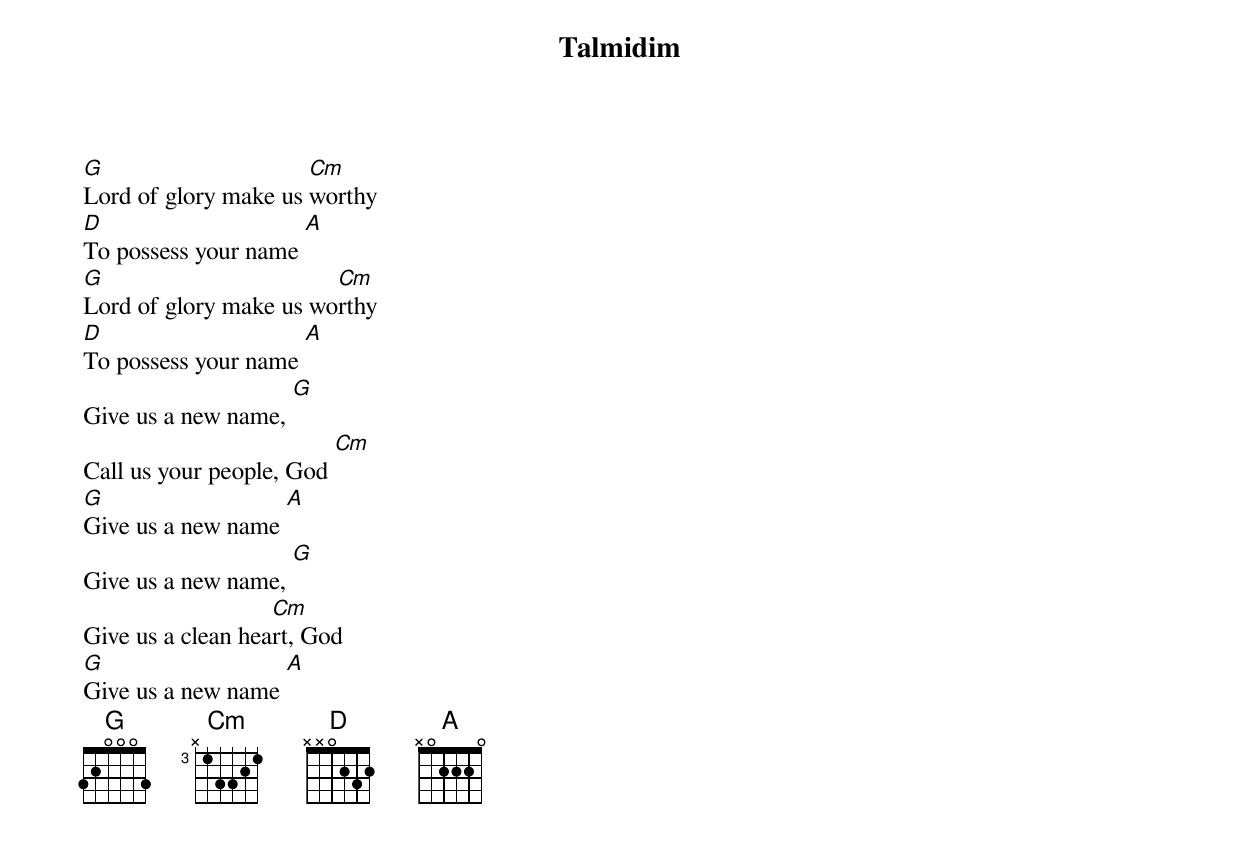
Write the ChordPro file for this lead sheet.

{title: Talmidim}
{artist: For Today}
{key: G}

{start_of_verse}
[G]Lord of glory make us [Cm]worthy
[D]To possess your name [A]
[G]Lord of glory make us wo[Cm]rthy
[D]To possess your name [A]
Give us a new name, [G]
Call us your people, God [Cm]
[G]Give us a new name [A]
Give us a new name, [G]
Give us a clean hea[Cm]rt, God
[G]Give us a new name [A]
{end_of_verse}
